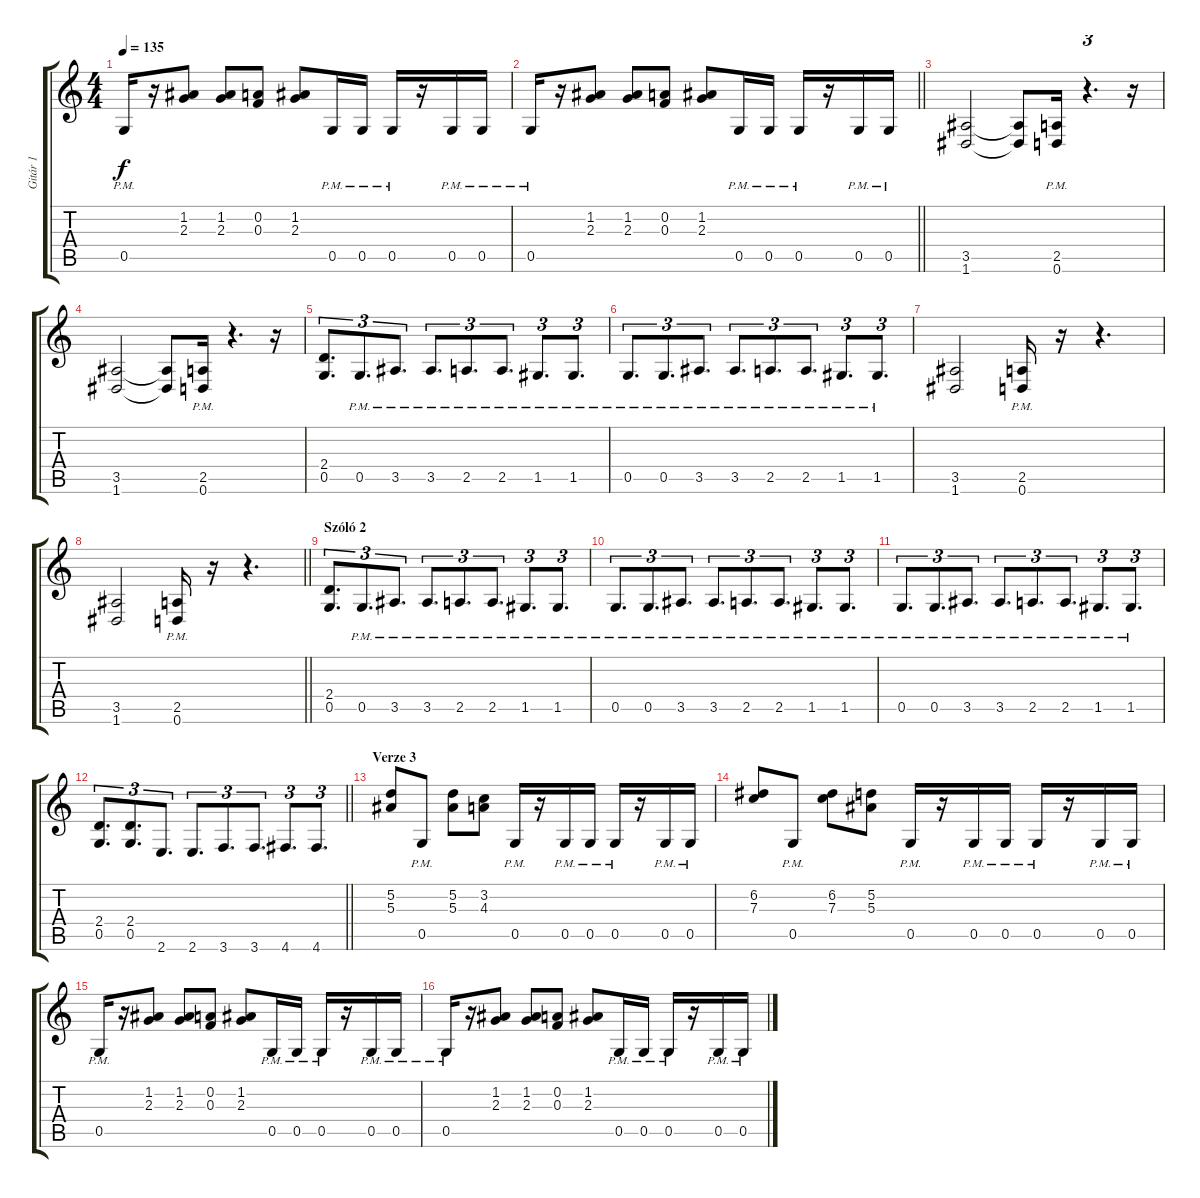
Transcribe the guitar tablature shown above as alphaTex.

\track ("Gitár 1" "Gitár 1") {instrument overdrivenguitar}
\staff {score tabs}
\tuning (D4 A3 F3 C3 G2 D2) {hide}
\ts (4 4)
\tempo 135
\clef g2
\ks c
0.5{pm}.16{dy f} r.16 (1.2 2.3).8 (1.2 2.3).8 (0.2 0.3).8 (1.2 2.3).8 0.5{pm}.16 0.5{pm}.16 0.5{pm}.16 r.16 0.5{pm}.16 0.5{pm}.16 |
\barLineRight lightlight
0.5{pm}.16 r.16 (1.2 2.3).8 (1.2 2.3).8 (0.2 0.3).8 (1.2 2.3).8 0.5{pm}.16 0.5{pm}.16 0.5{pm}.16 r.16 0.5{pm}.16 0.5{pm}.16 |
(3.5 1.6).2 (3.5{t} 1.6{t}).8 (2.5{pm} 0.6{pm}).16 r.4{d tu (3 2)} r.16 |
(3.5 1.6).2 (3.5{t} 1.6{t}).8 (2.5{pm} 0.6{pm}).16 r.4{d tu (3 2)} r.16 |
(2.4 0.5).8{d tu (3 2)} 0.5{pm}.8{d tu (3 2)} 3.5{pm}.8{d tu (3 2)} 3.5{pm}.8{d tu (3 2)} 2.5{pm}.8{d tu (3 2)} 2.5{pm}.8{d tu (3 2)} 1.5{pm}.8{d tu (3 2)} 1.5{pm}.8{d tu (3 2)} |
0.5{pm}.8{d tu (3 2)} 0.5{pm}.8{d tu (3 2)} 3.5{pm}.8{d tu (3 2)} 3.5{pm}.8{d tu (3 2)} 2.5{pm}.8{d tu (3 2)} 2.5{pm}.8{d tu (3 2)} 1.5{pm}.8{d tu (3 2)} 1.5{pm}.8{d tu (3 2)} |
(3.5 1.6).2 (2.5{pm} 0.6{pm}).16 r.16 r.4{d} |
\barLineRight lightlight
(3.5 1.6).2 (2.5{pm} 0.6{pm}).16 r.16 r.4{d} |
\section ("" "Szóló 2")
(2.4 0.5).8{d tu (3 2)} 0.5{pm}.8{d tu (3 2)} 3.5{pm}.8{d tu (3 2)} 3.5{pm}.8{d tu (3 2)} 2.5{pm}.8{d tu (3 2)} 2.5{pm}.8{d tu (3 2)} 1.5{pm}.8{d tu (3 2)} 1.5{pm}.8{d tu (3 2)} |
0.5{pm}.8{d tu (3 2)} 0.5{pm}.8{d tu (3 2)} 3.5{pm}.8{d tu (3 2)} 3.5{pm}.8{d tu (3 2)} 2.5{pm}.8{d tu (3 2)} 2.5{pm}.8{d tu (3 2)} 1.5{pm}.8{d tu (3 2)} 1.5{pm}.8{d tu (3 2)} |
0.5{pm}.8{d tu (3 2)} 0.5{pm}.8{d tu (3 2)} 3.5{pm}.8{d tu (3 2)} 3.5{pm}.8{d tu (3 2)} 2.5{pm}.8{d tu (3 2)} 2.5{pm}.8{d tu (3 2)} 1.5{pm}.8{d tu (3 2)} 1.5{pm}.8{d tu (3 2)} |
\barLineRight lightlight
(2.4 0.5).8{d tu (3 2)} (2.4 0.5).8{d tu (3 2)} 2.6.8{d tu (3 2)} 2.6.8{d tu (3 2)} 3.6.8{d tu (3 2)} 3.6.8{d tu (3 2)} 4.6.8{d tu (3 2)} 4.6.8{d tu (3 2)} |
\section ("" "Verze 3")
(5.2 5.3).8 0.5{pm}.8 (5.2 5.3).8 (3.2 4.3).8 0.5{pm}.16 r.16 0.5{pm}.16 0.5{pm}.16 0.5{pm}.16 r.16 0.5{pm}.16 0.5{pm}.16 |
(6.2 7.3).8 0.5{pm}.8 (6.2 7.3).8 (5.2 5.3).8 0.5{pm}.16 r.16 0.5{pm}.16 0.5{pm}.16 0.5{pm}.16 r.16 0.5{pm}.16 0.5{pm}.16 |
0.5{pm}.16 r.16 (1.2 2.3).8 (1.2 2.3).8 (0.2 0.3).8 (1.2 2.3).8 0.5{pm}.16 0.5{pm}.16 0.5{pm}.16 r.16 0.5{pm}.16 0.5{pm}.16 |
0.5{pm}.16 r.16 (1.2 2.3).8 (1.2 2.3).8 (0.2 0.3).8 (1.2 2.3).8 0.5{pm}.16 0.5{pm}.16 0.5{pm}.16 r.16 0.5{pm}.16 0.5{pm}.16
